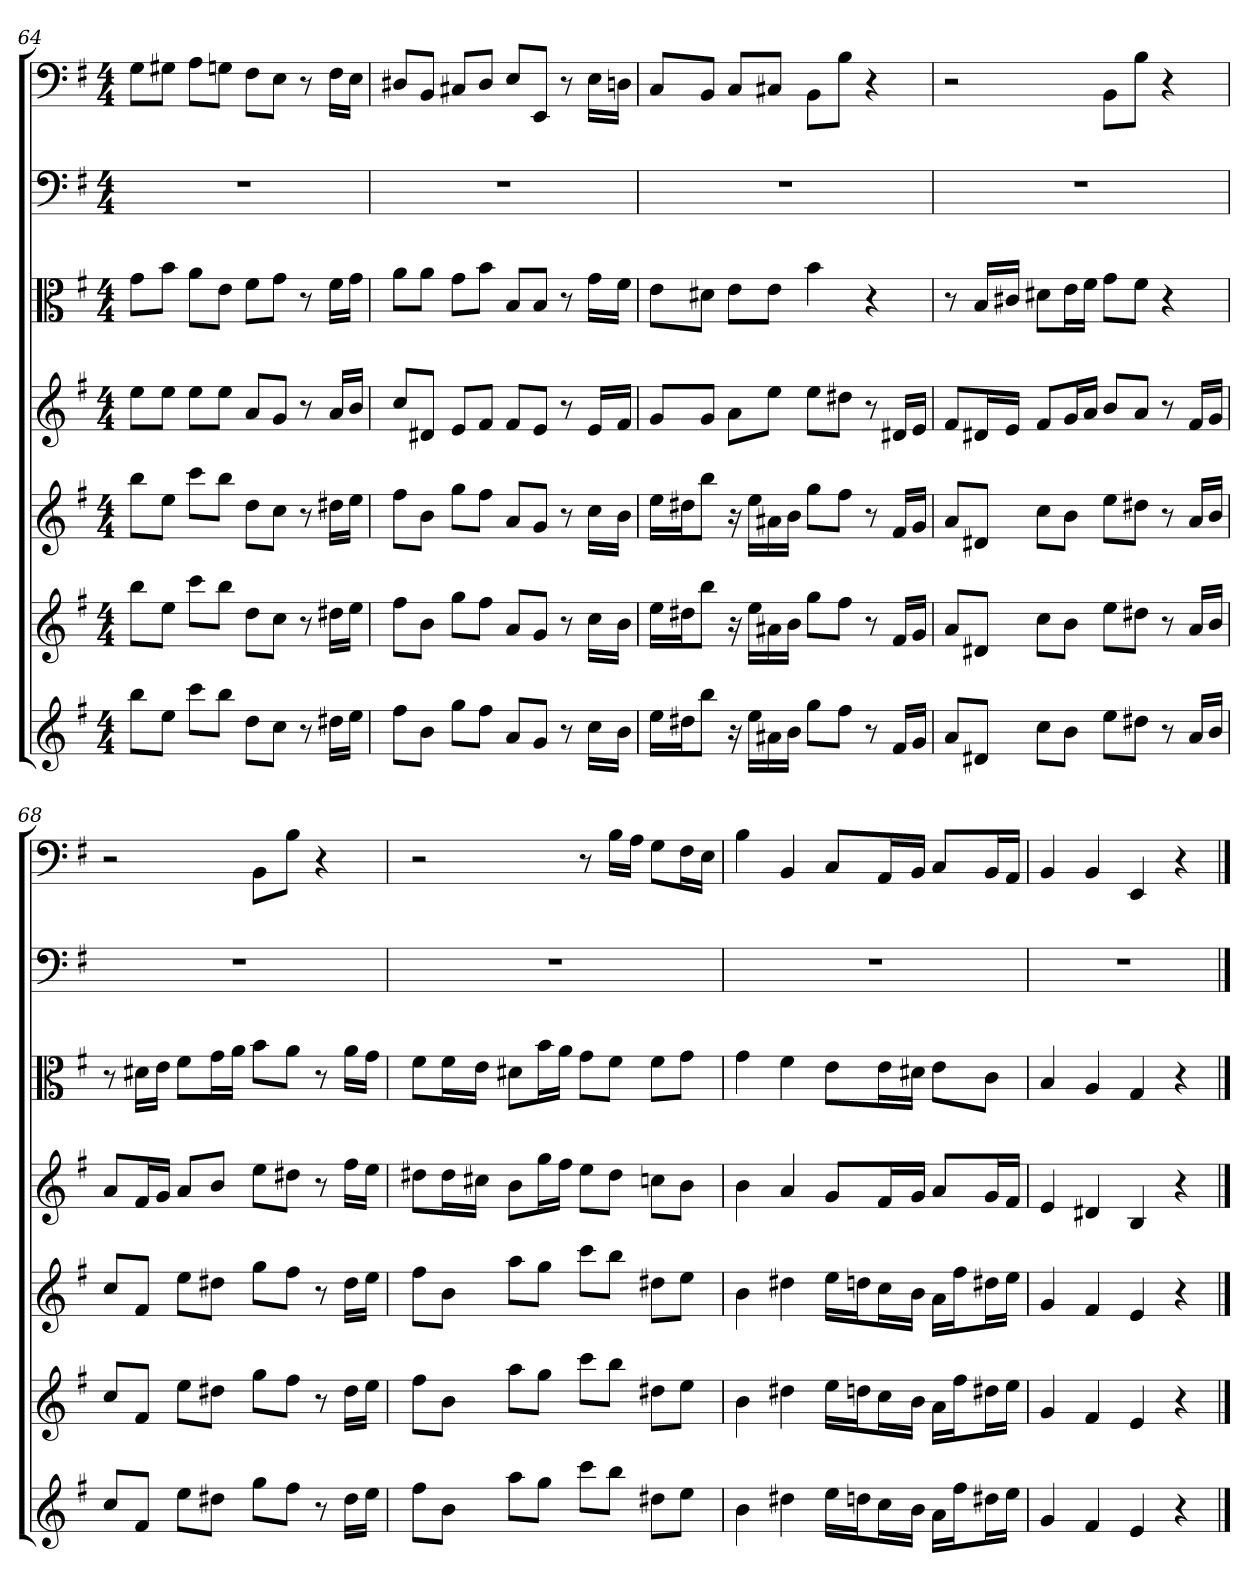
**kern	**kern	**kern	**kern	**kern	**kern	**kern
*part7	*part6	*part5	*part4	*part3	*part2	*part1
*staff7	*staff6	*staff5	*staff4	*staff3	*staff2	*staff1
*	*	*	*	*clefC3	*clefF4	*clefF4
*k[f#]	*k[f#]	*k[f#]	*k[f#]	*k[f#]	*k[f#]	*k[f#]
*e:	*e:	*e:	*e:	*e:	*e:	*e:
*M4/4	*M4/4	*M4/4	*M4/4	*M4/4	*M4/4	*M4/4
=64	=64	=64	=64	=64	=64	=64
8bbL	8bbL	8bbL	8eeL	8g\L	1r	8G\L
8eeJ	8eeJ	8eeJ	8eeJ	8b\J	.	8G#X\J
8cccL	8cccL	8cccL	8eeL	8a\L	.	8A\L
8bbJ	8bbJ	8bbJ	8eeJ	8e\J	.	8Gn\J
8ddL	8ddL	8ddL	8aL	8f#\L	.	8F#\L
8ccJ	8ccJ	8ccJ	8gJ	8g\J	.	8E\J
8r	8r	8r	8r	8r	.	8r
16dd#XLL	16dd#XLL	16dd#XLL	16aLL	16f#\LL	.	16F#\LL
16eeJJ	16eeJJ	16eeJJ	16bJJ	16g\JJ	.	16E\JJ
=65	=65	=65	=65	=65	=65	=65
8ff#L	8ff#L	8ff#L	8ccL	8a\L	1r	8D#X/L
8bJ	8bJ	8bJ	8d#XJ	8a\J	.	8BB/J
8ggL	8ggL	8ggL	8eL	8g\L	.	8C#X/L
8ff#J	8ff#J	8ff#J	8f#J	8b\J	.	8D#/J
8aL	8aL	8aL	8f#L	8B/L	.	8E/L
8gJ	8gJ	8gJ	8eJ	8B/J	.	8EE/J
8r	8r	8r	8r	8r	.	8r
16ccLL	16ccLL	16ccLL	16eLL	16g\LL	.	16E\LL
16bJJ	16bJJ	16bJJ	16f#JJ	16f#\JJ	.	16Dn\JJ
=66	=66	=66	=66	=66	=66	=66
16eeLL	16eeLL	16eeLL	8gL	8e\L	1r	8C/L
16dd#XJ	16dd#XJ	16dd#XJ	.	.	.	.
8bbJ	8bbJ	8bbJ	8gJ	8d#X\J	.	8BB/J
16r	16r	16r	8aL	8e\L	.	8C/L
16eeLL	16eeLL	16eeLL	.	.	.	.
16a#X	16a#X	16a#X	8eeJ	8e\J	.	8C#X/J
16bJJ	16bJJ	16bJJ	.	.	.	.
8ggL	8ggL	8ggL	8eeL	4b	.	8BB\L
8ff#J	8ff#J	8ff#J	8dd#XJ	.	.	8B\J
8r	8r	8r	8r	4r	.	4r
16f#LL	16f#LL	16f#LL	16d#XLL	.	.	.
16gJJ	16gJJ	16gJJ	16eJJ	.	.	.
=67	=67	=67	=67	=67	=67	=67
8aL	8aL	8aL	8f#L	8r	1r	2r
8d#XJ	8d#XJ	8d#XJ	16d#XL	16B/LL	.	.
.	.	.	16eJJ	16c#X/JJ	.	.
8ccL	8ccL	8ccL	8f#L	8d#X\L	.	.
8bJ	8bJ	8bJ	16gL	16e\L	.	.
.	.	.	16aJJ	16f#\JJ	.	.
8eeL	8eeL	8eeL	8bL	8g\L	.	8BB\L
8dd#XJ	8dd#XJ	8dd#XJ	8aJ	8f#\J	.	8B\J
8r	8r	8r	8r	4r	.	4r
16aLL	16aLL	16aLL	16f#LL	.	.	.
16bJJ	16bJJ	16bJJ	16gJJ	.	.	.
=68	=68	=68	=68	=68	=68	=68
8ccL	8ccL	8ccL	8aL	8r	1r	2r
8f#J	8f#J	8f#J	16f#L	16d#X\LL	.	.
.	.	.	16gJJ	16e\JJ	.	.
8eeL	8eeL	8eeL	8aL	8f#\L	.	.
8dd#XJ	8dd#XJ	8dd#XJ	8bJ	16g\L	.	.
.	.	.	.	16a\JJ	.	.
8ggL	8ggL	8ggL	8eeL	8b\L	.	8BB\L
8ff#J	8ff#J	8ff#J	8dd#XJ	8a\J	.	8B\J
8r	8r	8r	8r	8r	.	4r
16dd#LL	16dd#LL	16dd#LL	16ff#LL	16a\LL	.	.
16eeJJ	16eeJJ	16eeJJ	16eeJJ	16g\JJ	.	.
=69	=69	=69	=69	=69	=69	=69
8ff#L	8ff#L	8ff#L	8dd#XL	8f#\L	1r	2r
8bJ	8bJ	8bJ	16dd#L	16f#\L	.	.
.	.	.	16cc#XJJ	16e\JJ	.	.
8aaL	8aaL	8aaL	8bL	8d#X\L	.	.
8ggJ	8ggJ	8ggJ	16ggL	16b\L	.	.
.	.	.	16ff#JJ	16a\JJ	.	.
8cccL	8cccL	8cccL	8eeL	8g\L	.	8r
8bbJ	8bbJ	8bbJ	8dd#J	8f#\J	.	16B\LL
.	.	.	.	.	.	16A\JJ
8dd#XL	8dd#XL	8dd#XL	8ccnL	8f#\L	.	8G\L
8eeJ	8eeJ	8eeJ	8bJ	8g\J	.	16F#\L
.	.	.	.	.	.	16E\JJ
=70	=70	=70	=70	=70	=70	=70
4b	4b	4b	4b	4g	1r	4B
4dd#X	4dd#X	4dd#X	4a	4f#	.	4BB
16eeLL	16eeLL	16eeLL	8gL	8e\L	.	8C/L
16ddnJ	16ddnJ	16ddnJ	.	.	.	.
16ccL	16ccL	16ccL	16f#L	16e\L	.	16AA/L
16bJJ	16bJJ	16bJJ	16gJJ	16d#X\JJ	.	16BB/JJ
16aLL	16aLL	16aLL	8aL	8e\L	.	8C/L
16ff#J	16ff#J	16ff#J	.	.	.	.
16dd#XL	16dd#XL	16dd#XL	16gL	8c\J	.	16BB/L
16eeJJ	16eeJJ	16eeJJ	16f#JJ	.	.	16AA/JJ
=71	=71	=71	=71	=71	=71	=71
4g	4g	4g	4e	4B	1r	4BB
4f#	4f#	4f#	4d#X	4A	.	4BB
4e	4e	4e	4B	4G	.	4EE
4r	4r	4r	4r	4r	.	4r
==	==	==	==	==	==	==
*-	*-	*-	*-	*-	*-	*-
